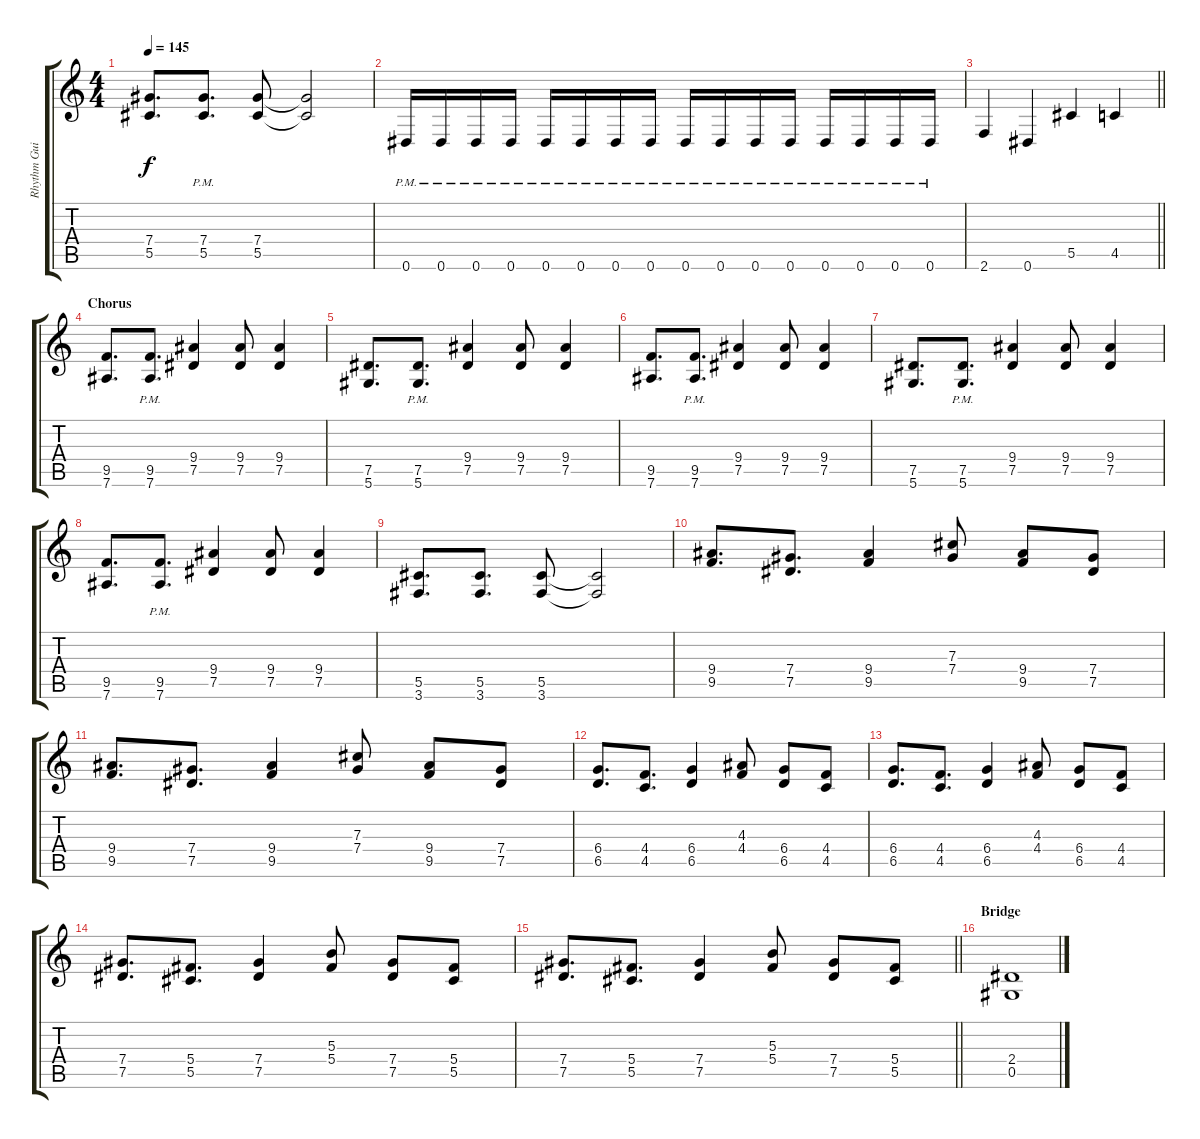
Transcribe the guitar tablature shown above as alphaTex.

\track ("Rhythm Guitar" "Rhythm Gui") {instrument distortionguitar}
\staff {score tabs}
\tuning (Eb4 Bb3 Gb3 Db3 Ab2 Eb2) {hide}
\ts (4 4)
\tempo 145
\clef g2
\ks c
(7.4 5.5).8{d dy f} (7.4{pm} 5.5{pm}).8{d} (7.4 5.5).8 (7.4{t} 5.5{t}).2 |
0.6{pm}.16 0.6{pm}.16 0.6{pm}.16 0.6{pm}.16 0.6{pm}.16 0.6{pm}.16 0.6{pm}.16 0.6{pm}.16 0.6{pm}.16 0.6{pm}.16 0.6{pm}.16 0.6{pm}.16 0.6{pm}.16 0.6{pm}.16 0.6{pm}.16 0.6{pm}.16 |
\barLineRight lightlight
2.6.4 0.6.4 5.5.4 4.5.4 |
\section ("" "Chorus")
(9.5 7.6).8{d} (9.5{pm} 7.6{pm}).8{d} (9.4 7.5).4 (9.4 7.5).8 (9.4 7.5).4 |
(7.5 5.6).8{d} (7.5{pm} 5.6{pm}).8{d} (9.4 7.5).4 (9.4 7.5).8 (9.4 7.5).4 |
(9.5 7.6).8{d} (9.5{pm} 7.6{pm}).8{d} (9.4 7.5).4 (9.4 7.5).8 (9.4 7.5).4 |
(7.5 5.6).8{d} (7.5{pm} 5.6{pm}).8{d} (9.4 7.5).4 (9.4 7.5).8 (9.4 7.5).4 |
(9.5 7.6).8{d} (9.5{pm} 7.6{pm}).8{d} (9.4 7.5).4 (9.4 7.5).8 (9.4 7.5).4 |
(5.5 3.6).8{d} (5.5 3.6).8{d} (5.5 3.6).8 (5.5{t} 3.6{t}).2 |
(9.4 9.5).8{d} (7.4 7.5).8{d} (9.4 9.5).4 (7.3 7.4).8 (9.4 9.5).8 (7.4 7.5).8 |
(9.4 9.5).8{d} (7.4 7.5).8{d} (9.4 9.5).4 (7.3 7.4).8 (9.4 9.5).8 (7.4 7.5).8 |
(6.4 6.5).8{d} (4.4 4.5).8{d} (6.4 6.5).4 (4.3 4.4).8 (6.4 6.5).8 (4.4 4.5).8 |
(6.4 6.5).8{d} (4.4 4.5).8{d} (6.4 6.5).4 (4.3 4.4).8 (6.4 6.5).8 (4.4 4.5).8 |
(7.4 7.5).8{d} (5.4 5.5).8{d} (7.4 7.5).4 (5.3 5.4).8 (7.4 7.5).8 (5.4 5.5).8 |
\barLineRight lightlight
(7.4 7.5).8{d} (5.4 5.5).8{d} (7.4 7.5).4 (5.3 5.4).8 (7.4 7.5).8 (5.4 5.5).8 |
\section ("" "Bridge")
(2.4 0.5).1
